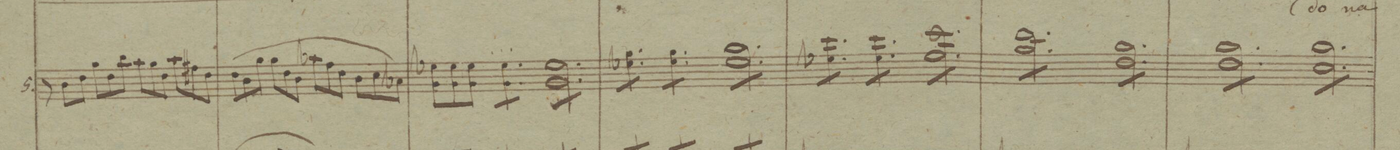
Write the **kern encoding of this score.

**kern	**dynam
*I"Violini	*
*clefG2	*
*k[b-]	*
*met(c)	*
*M4/4	*
12r	.
12b-\L	.
12dd\J	.
12gg\L	.
12dd\	.
12bb-\J	.
12aa\L	.
12gg\	.
12dd\J	.
12aa\L	.
12ff#X\	.
12dd\J	.
=16	=16
(12dd\L	.
12b-\	.
12gg\J	.
12gg\L	.
12dd\	.
12b-\J	.
12aa-X\L	.
12ffn\	.
12cc\J	.
12b-\L	.
12cc\	.
12a-X\J)	.
=17	=17
12g\L 12ee-X	.
12g\ 12ee-	.
12g\J 12ee-	.
*tremolo	*
12g\L 12ee-	.
12g\ 12ee-	.
12g\J 12ee-	.
*2\right	*
12g\L 12ee-	.
12g\ 12ee-	.
12g\ 12ee-	.
12g\ 12ee-	.
12g\ 12ee-	.
12g\J 12ee-	.
=18	=18
12ee-X\L 12gg	.
12ee-\ 12gg	.
12ee-\J 12gg	.
12ee-\L 12gg	.
12ee-\ 12gg	.
12ee-\J 12gg	.
12ee-\L 12gg	.
12ee-\ 12gg	.
12ee-\ 12gg	.
12ee-\ 12gg	.
12ee-\ 12gg	.
12ee-\J 12gg	.
=19	=19
12ee-X\L 12ccc	.
12ee-\ 12ccc	.
12ee-\J 12ccc	.
12ee-\L 12ccc	.
12ee-\ 12ccc	.
12ee-\J 12ccc	.
12ee-\L 12ccc	.
12ee-\ 12ccc	.
12ee-\ 12ccc	.
12ee-\ 12ccc	.
12ee-\ 12ccc	.
12ee-\J 12ccc	.
=20	=20
12gg\L 12bb-	.
12gg\ 12bb-	.
12gg\ 12bb-	.
12gg\ 12bb-	.
12gg\ 12bb-	.
12gg\J 12bb-	.
12dd\L 12gg	.
12dd\ 12gg	.
12dd\ 12gg	.
12dd\ 12gg	.
12dd\ 12gg	.
12dd\J 12gg	.
=21	=21
12dd\L 12gg	.
12dd\ 12gg	.
12dd\ 12gg	.
12dd\ 12gg	.
12dd\ 12gg	.
12dd\J 12gg	.
12cc\L 12gg	.
12cc\ 12gg	.
12cc\ 12gg	.
12cc\ 12gg	.
12cc\ 12gg	.
12cc\J 12gg	.
=22	=22
*-	*-
